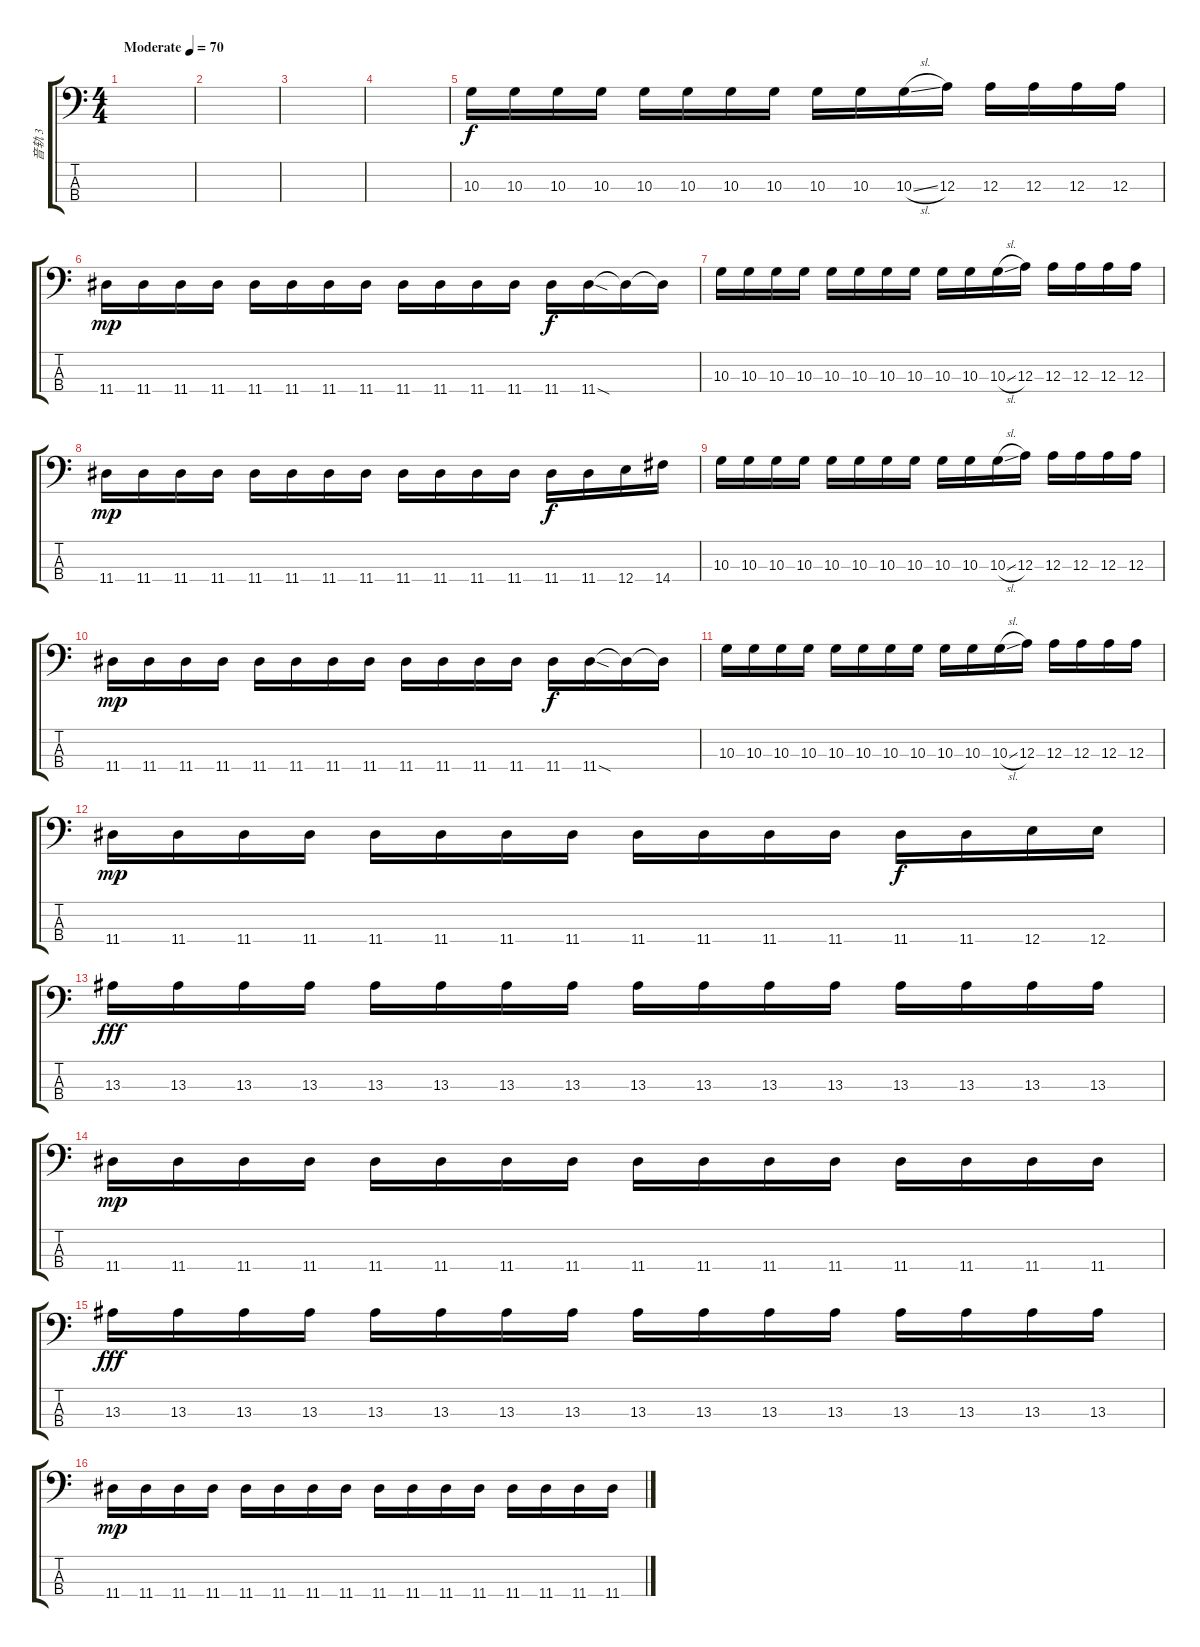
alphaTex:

\track ("音轨 3" "音轨 3") {instrument electricbassfinger}
\staff {score tabs}
\tuning (G2 D2 A1 E1) {hide}
\ts (4 4)
\tempo (70 "Moderate")
\clef f4
\ks c
|
|
|
|
10.3.16 10.3.16 10.3.16 10.3.16 10.3.16 10.3.16 10.3.16 10.3.16 10.3.16 10.3.16 10.3{sl}.16 12.3.16 12.3.16 12.3.16 12.3.16 12.3.16 |
11.4.16{dy mp} 11.4.16 11.4.16 11.4.16 11.4.16 11.4.16 11.4.16 11.4.16 11.4.16 11.4.16 11.4.16 11.4.16 11.4.16{dy f} 11.4{sod}.16 11.4{t}.16 11.4{t}.16 |
10.3.16 10.3.16 10.3.16 10.3.16 10.3.16 10.3.16 10.3.16 10.3.16 10.3.16 10.3.16 10.3{sl}.16 12.3.16 12.3.16 12.3.16 12.3.16 12.3.16 |
11.4.16{dy mp} 11.4.16 11.4.16 11.4.16 11.4.16 11.4.16 11.4.16 11.4.16 11.4.16 11.4.16 11.4.16 11.4.16 11.4.16{dy f} 11.4.16 12.4.16 14.4.16 |
10.3.16 10.3.16 10.3.16 10.3.16 10.3.16 10.3.16 10.3.16 10.3.16 10.3.16 10.3.16 10.3{sl}.16 12.3.16 12.3.16 12.3.16 12.3.16 12.3.16 |
11.4.16{dy mp} 11.4.16 11.4.16 11.4.16 11.4.16 11.4.16 11.4.16 11.4.16 11.4.16 11.4.16 11.4.16 11.4.16 11.4.16{dy f} 11.4{sod}.16 11.4{t}.16 11.4{t}.16 |
10.3.16 10.3.16 10.3.16 10.3.16 10.3.16 10.3.16 10.3.16 10.3.16 10.3.16 10.3.16 10.3{sl}.16 12.3.16 12.3.16 12.3.16 12.3.16 12.3.16 |
11.4.16{dy mp} 11.4.16 11.4.16 11.4.16 11.4.16 11.4.16 11.4.16 11.4.16 11.4.16 11.4.16 11.4.16 11.4.16 11.4.16{dy f} 11.4.16 12.4.16 12.4.16 |
13.3.16{dy fff volume 10} 13.3.16 13.3.16 13.3.16 13.3.16 13.3.16 13.3.16 13.3.16 13.3.16 13.3.16 13.3.16 13.3.16 13.3.16 13.3.16 13.3.16 13.3.16 |
11.4.16{dy mp} 11.4.16 11.4.16 11.4.16 11.4.16 11.4.16 11.4.16 11.4.16 11.4.16 11.4.16 11.4.16 11.4.16 11.4.16 11.4.16 11.4.16 11.4.16 |
13.3.16{dy fff volume 10} 13.3.16 13.3.16 13.3.16 13.3.16 13.3.16 13.3.16 13.3.16 13.3.16 13.3.16 13.3.16 13.3.16 13.3.16 13.3.16 13.3.16 13.3.16 |
11.4.16{dy mp} 11.4.16 11.4.16 11.4.16 11.4.16 11.4.16 11.4.16 11.4.16 11.4.16 11.4.16 11.4.16 11.4.16 11.4.16 11.4.16 11.4.16 11.4.16
